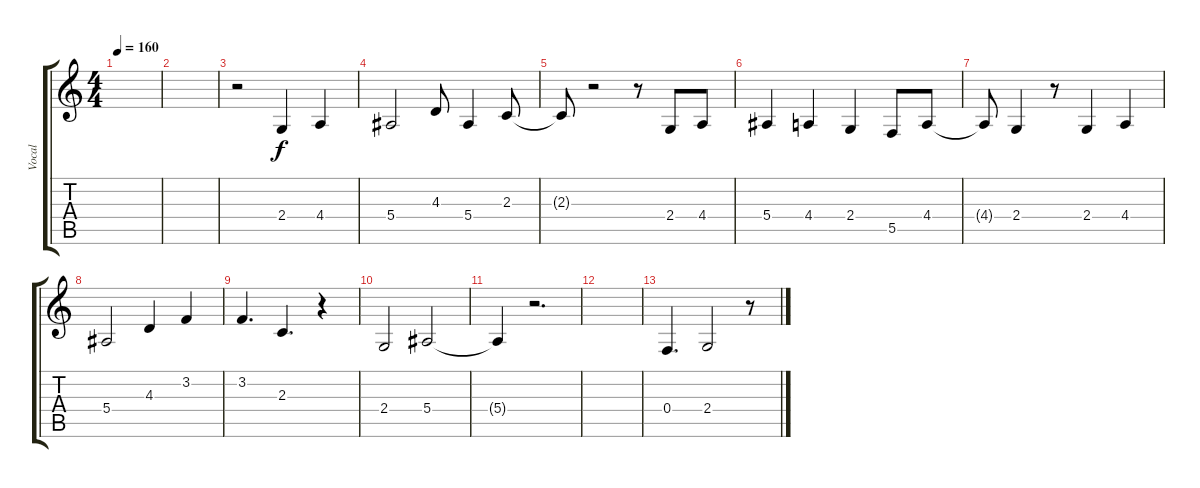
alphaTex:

\track ("Vocal" "Vocal") {instrument harmonica}
\staff {score tabs}
\tuning (G4 D4 Bb3 F3 C3 G2) {hide}
\ts (4 4)
\tempo 160
\clef g2
\ks c
|
|
r.2 2.4.4 4.4.4 |
5.4.2 4.3.8 5.4.4 2.3.8 |
2.3{t}.8 r.2 r.8 2.4.8 4.4.8 |
5.4.4 4.4.4 2.4.4 5.5.8 4.4.8 |
4.4{t}.8 2.4.4 r.8 2.4.4 4.4.4 |
5.4.2 4.3.4 3.2.4 |
3.2.4{d} 2.3.4{d} r.4 |
2.4.2 5.4.2 |
5.4{t}.4 r.2{d} |
|
0.4.4{d} 2.4.2 r.8
